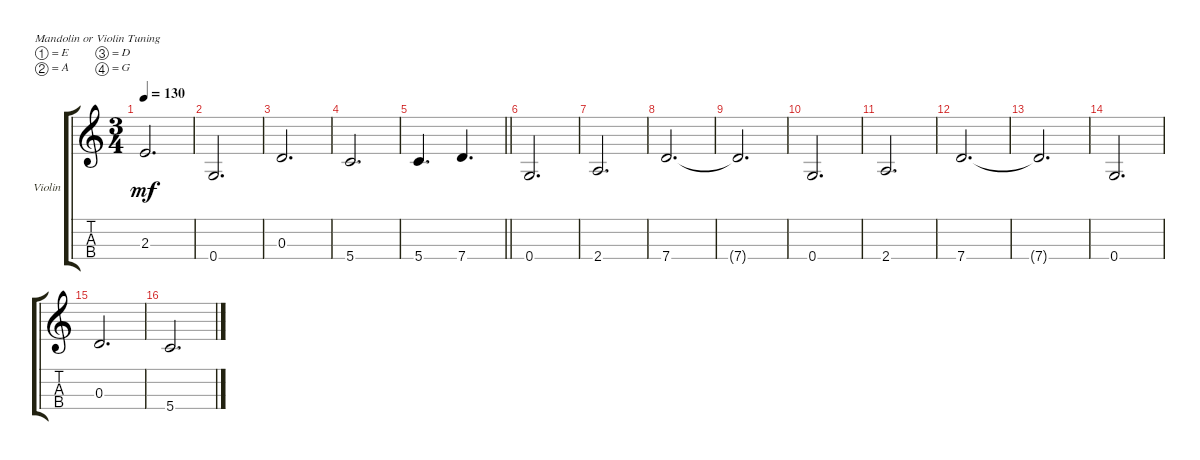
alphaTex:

\defaultSystemsLayout 4
\bracketExtendMode groupsimilarinstruments
\firstSystemTrackNameOrientation horizontal
\otherSystemsTrackNameOrientation horizontal
\chordDiagramsInScore
\track ("Violin" "Violin") {instrument violin}
\staff {score tabs}
\tuning (E5 A4 D4 G3)
\ts (3 4)
\tempo 130
\clef g2
\scale
0.25
\ks c
2.3.2{d dy mf} |
\scale
0.25 0.4.2{d} |
\scale
0.25 0.3.2{d} |
\scale
0.25 5.4.2{d} |
\scale
0.25
\barLineRight lightlight
5.4.4{d} 7.4.4{d} |
\scale
0.25 0.4.2{d} |
\scale
0.25 2.4.2{d} |
\scale
0.25 7.4.2{d} |
\scale
0.25 7.4{t}.2{d} |
\scale
0.25 0.4.2{d} |
\scale
0.25 2.4.2{d} |
\scale
0.25 7.4.2{d} |
\scale
0.25 7.4{t}.2{d} |
\scale
0.25 0.4.2{d} |
\scale
0.25 0.3.2{d} |
\scale
0.25 5.4.2{d}
